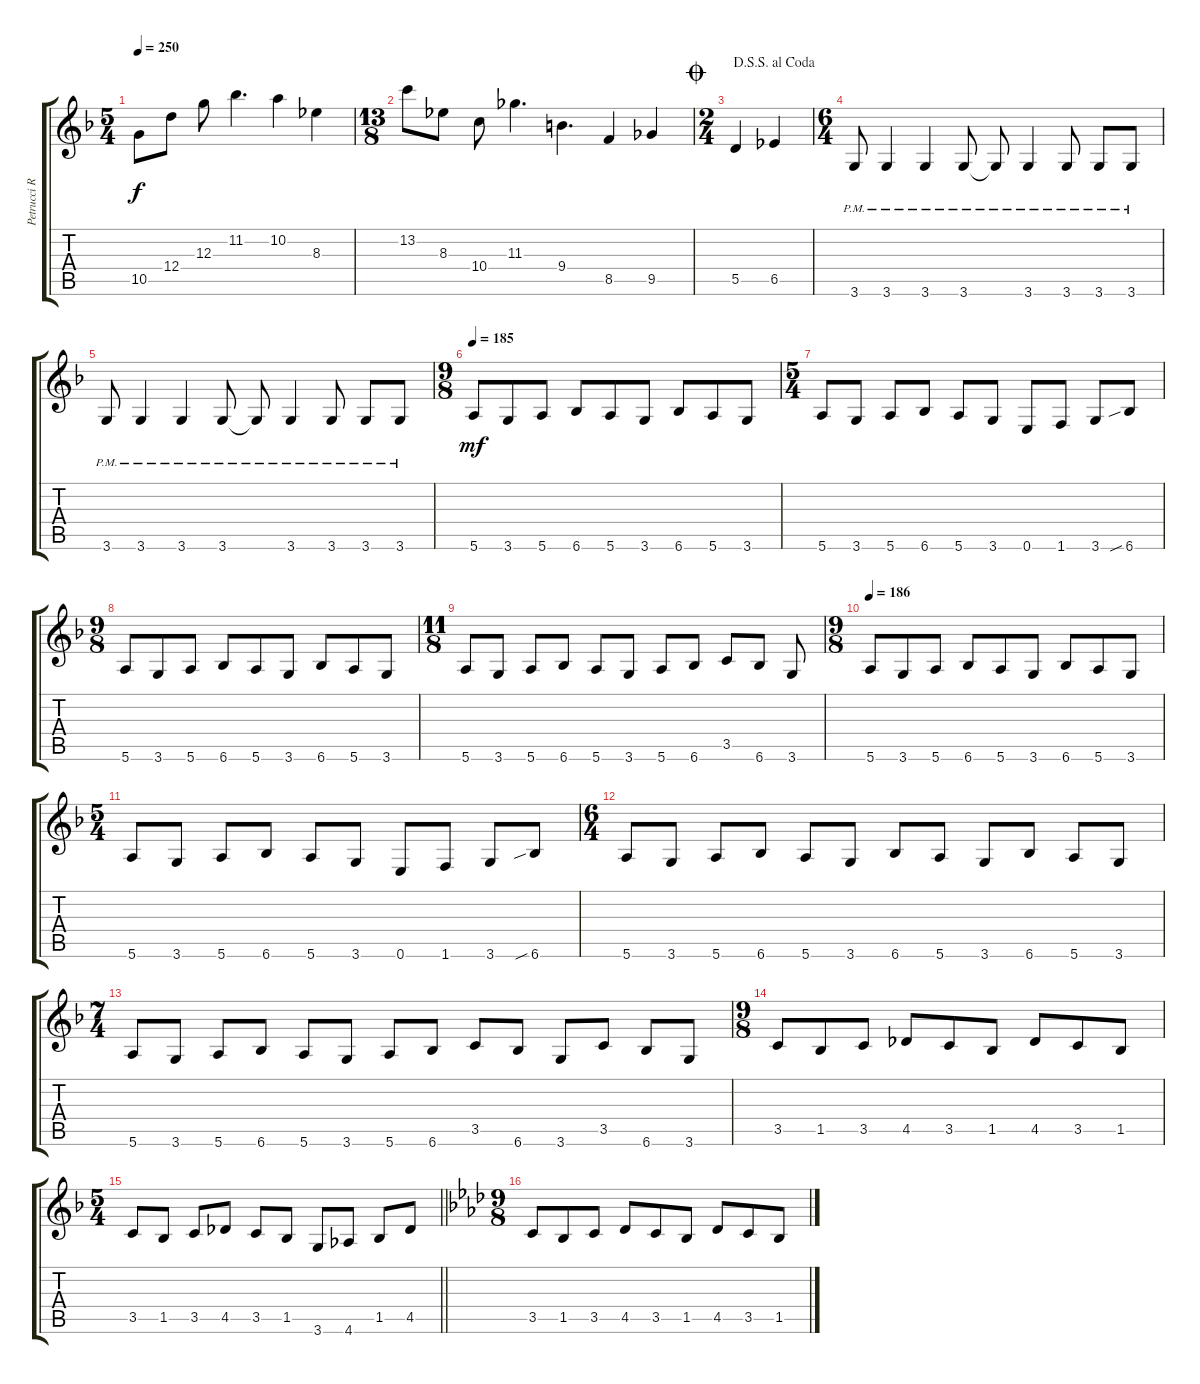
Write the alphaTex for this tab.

\track ("Petrucci Right" "Petrucci R") {instrument distortionguitar}
\staff {score tabs}
\tuning (E4 B3 G3 D3 A2 E2) {hide}
\ts (5 4)
\tempo 250
\clef g2
\ks f
10.5.8{dy f} 12.4.8 12.3.8 11.2.4{d} 10.2.4 8.3.4 |
\ts (13 8)
13.2.8 8.3.8 10.4.8 11.3.4{d} 9.4.4{d} 8.5.4 9.5.4 |
\ts (2 4)
\jump coda
\jump dalsegnosegnoalcoda
5.5.4 6.5.4 |
\ts (6 4)
3.6{pm}.8 3.6{pm}.4 3.6{pm}.4 3.6{pm}.8 3.6{pm t}.8 3.6{pm}.4 3.6{pm}.8 3.6{pm}.8 3.6{pm}.8 |
3.6{pm}.8 3.6{pm}.4 3.6{pm}.4 3.6{pm}.8 3.6{pm t}.8 3.6{pm}.4 3.6{pm}.8 3.6{pm}.8 3.6{pm}.8 |
\ts (9 8)
\tempo 186
\tempo 185
5.6.8{dy mf} 3.6.8 5.6.8 6.6.8 5.6.8 3.6.8 6.6.8 5.6.8 3.6.8 |
\ts (5 4)
5.6.8 3.6.8 5.6.8 6.6.8 5.6.8 3.6.8 0.6.8 1.6.8 3.6.8 6.6{sib}.8 |
\ts (9 8)
5.6.8 3.6.8 5.6.8 6.6.8 5.6.8 3.6.8 6.6.8 5.6.8 3.6.8 |
\ts (11 8)
5.6.8 3.6.8 5.6.8 6.6.8 5.6.8 3.6.8 5.6.8 6.6.8 3.5.8 6.6.8 3.6.8 |
\ts (9 8)
\tempo 186
5.6.8 3.6.8 5.6.8 6.6.8 5.6.8 3.6.8 6.6.8 5.6.8 3.6.8 |
\ts (5 4)
5.6.8 3.6.8 5.6.8 6.6.8 5.6.8 3.6.8 0.6.8 1.6.8 3.6.8 6.6{sib}.8 |
\ts (6 4)
5.6.8 3.6.8 5.6.8 6.6.8 5.6.8 3.6.8 6.6.8 5.6.8 3.6.8 6.6.8 5.6.8 3.6.8 |
\ts (7 4)
5.6.8 3.6.8 5.6.8 6.6.8 5.6.8 3.6.8 5.6.8 6.6.8 3.5.8 6.6.8 3.6.8 3.5.8 6.6.8 3.6.8 |
\ts (9 8)
3.5.8 1.5.8 3.5.8 4.5.8 3.5.8 1.5.8 4.5.8 3.5.8 1.5.8 |
\ts (5 4)
\barLineRight lightlight
3.5.8 1.5.8 3.5.8 4.5.8 3.5.8 1.5.8 3.6.8 4.6.8 1.5.8 4.5.8 |
\ts (9 8)
\ks ab
3.5.8 1.5.8 3.5.8 4.5.8 3.5.8 1.5.8 4.5.8 3.5.8 1.5.8
